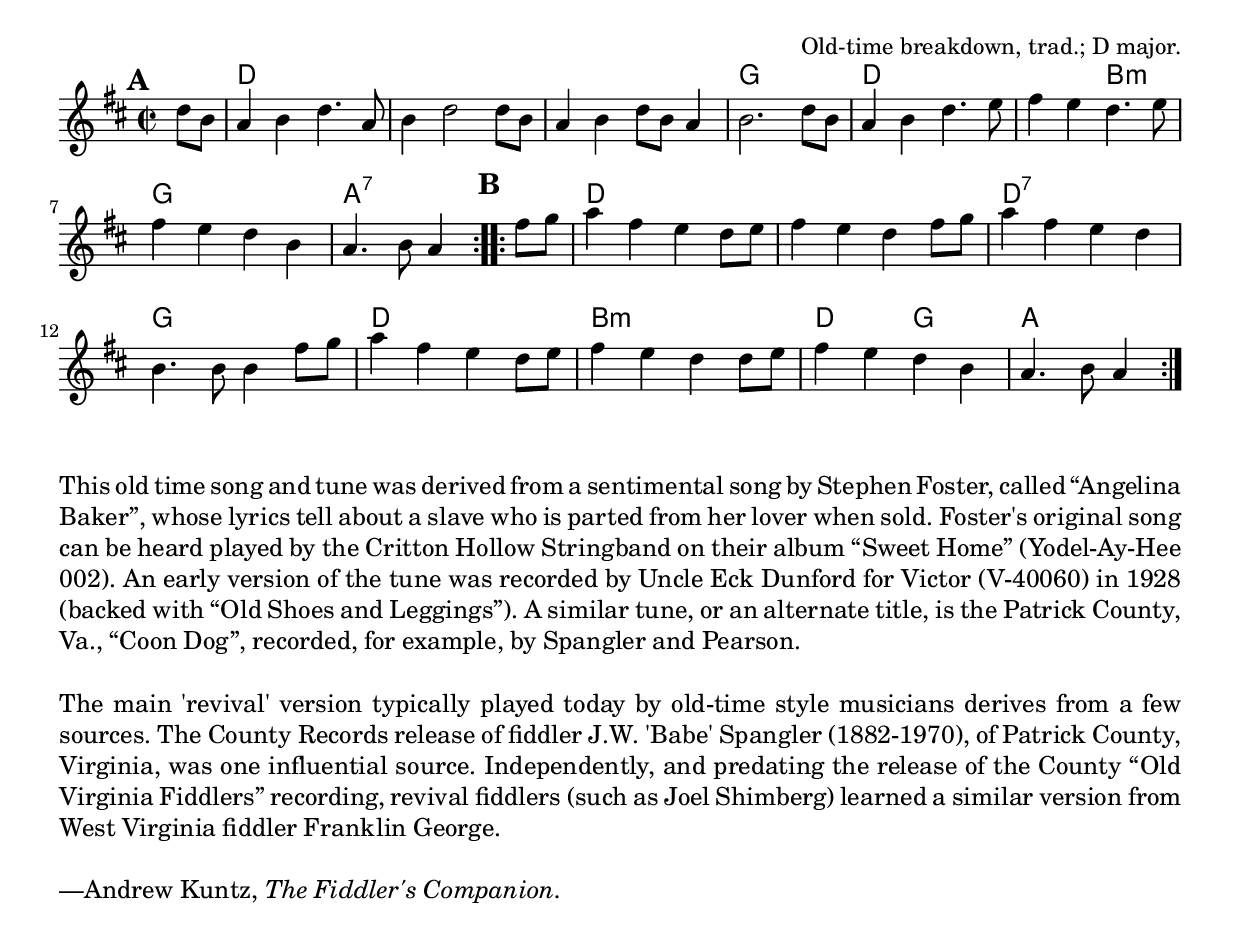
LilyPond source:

\version "2.18.2"
\include "util.ly"

\tocItem \markup "Angelina Baker"

\score {
  <<
    \relative a' {
      \time 2/2
      \key d \major

      \repeat volta 2 {
        \mark \default
        \partial 4 d8 b |
        a4 b4 d4. a8 |
        b4 d2 d8 b |
        a4 b d8 b a4 |
        b2. d8 b |

        a4 b d4. e8 |
        fis4 e d4. e8 |
        fis4 e d b |
        a4. b8 a4
      }

      \repeat volta 2 {
        \mark \default
        fis'8 g |
        a4 fis e d8 e |
        fis4 e d fis8 g |
        a4 fis e d |
        b4. b8 b4 fis'8 g |

        a4 fis e d8 e |
        fis4 e d d8 e |
        fis4 e d b |
        a4. b8 a4
      }
    }

    \chords {
      \time 2/2
      \set chordChanges = ##t

      \transpose c' c {
        \repeat volta 2 {
          \partial 4 s4 |
          d1 | d1 | d1 | g1 |
          d1 | d2 b2:m | g1 | a2:7 a4:7
        }

        \repeat volta 2 {
          s4 |
          d1 | d1 | d1:7 | g1 |
          d1 | b1:m | d2 g2 | a2 a4
        }
      }
    }
  >>

  \header {
    title = "Angelina Baker"
    opus = "Old-time breakdown, trad.; D major."
  }

  \layout{indent = 0}
  \midi{\tempo 4=220}
}

\markuplist {
  \paragraph {
    This old time song and tune was derived from a sentimental song by Stephen Foster,
    called “Angelina Baker”, whose lyrics tell about a slave who is parted from her
    lover when sold. Foster's original song can be heard played by the Critton Hollow
    Stringband on their album “Sweet Home” (Yodel‑Ay‑Hee 002). An early version of the
    tune was recorded by Uncle Eck Dunford for Victor (V-40060) in 1928 (backed with
    “Old Shoes and Leggings”). A similar tune, or an alternate title, is the Patrick
    County, Va., “Coon Dog”, recorded, for example, by Spangler and Pearson.
  }
  \paragraph {
    The main 'revival' version typically played today by old-time style musicians derives
    from a few sources. The County Records release of fiddler J.W. 'Babe' Spangler
    (1882‑1970), of Patrick County, Virginia, was one influential source. Independently,
    and predating the release of the County “Old Virginia Fiddlers” recording, revival
    fiddlers (such as Joel Shimberg) learned a similar version from West Virginia fiddler
    Franklin George.
  }
  \paragraph {
    —Andrew Kuntz, \italic{The Fiddler's Companion.}
  }
}